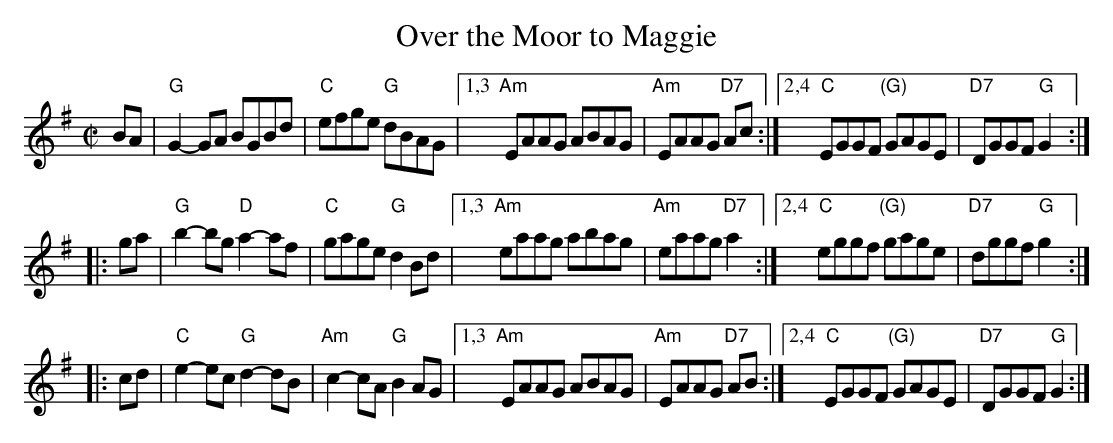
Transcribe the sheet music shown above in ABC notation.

X:1
T: Over the Moor to Maggie
M: C|
L: 1/8
K: G
   BA \
| "G"G2-GA BGBd | "C"efge "G"dBAG \
|1,3 "Am"EAAG  ABAG | "Am"EAAG "D7"Ac \
:|2,4 "C"EGGF "(G)"GAGE | "D7"DGGF "G"G2 :|
|: ga \
| "G"b2-bg "D"a2-af | "C"gage "G"d2Bd \
|1,3 "Am"eaag abag | "Am"eaag "D7"a2 \
:|2,4 "C"eggf "(G)"gage | "D7"dggf "G"g2 :|
|: cd \
| "C"e2-ec "G"d2-dB | "Am"c2-cA  "G"B2AG \
|1,3 "Am"EAAG ABAG | "Am"EAAG "D7"AB \
:|2,4 "C"EGGF "(G)"GAGE |  "D7"DGGF "G"G2 :|
